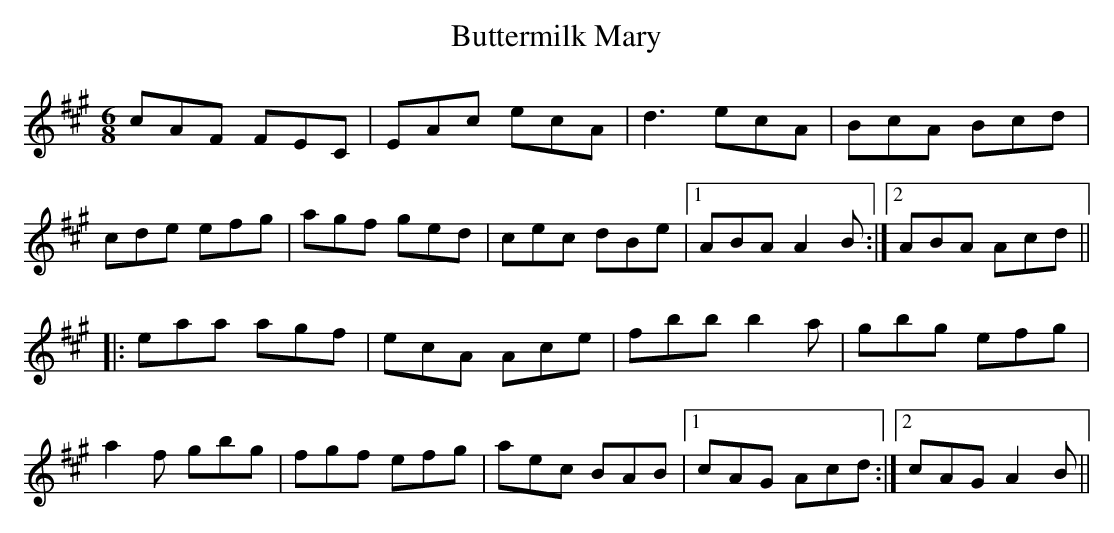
X:1
T:Buttermilk Mary
M:6/8
K:A
cAF FEC|EAc ecA|d3 ecA|BcA Bcd|
cde efg|agf ged|cec dBe|1 ABA A2B:|2 ABA Acd||
|:eaa agf|ecA Ace|fbb b2a|gbg efg|
a2f gbg|fgf efg|aec BAB|1 cAG Acd:|2 cAG A2B||
